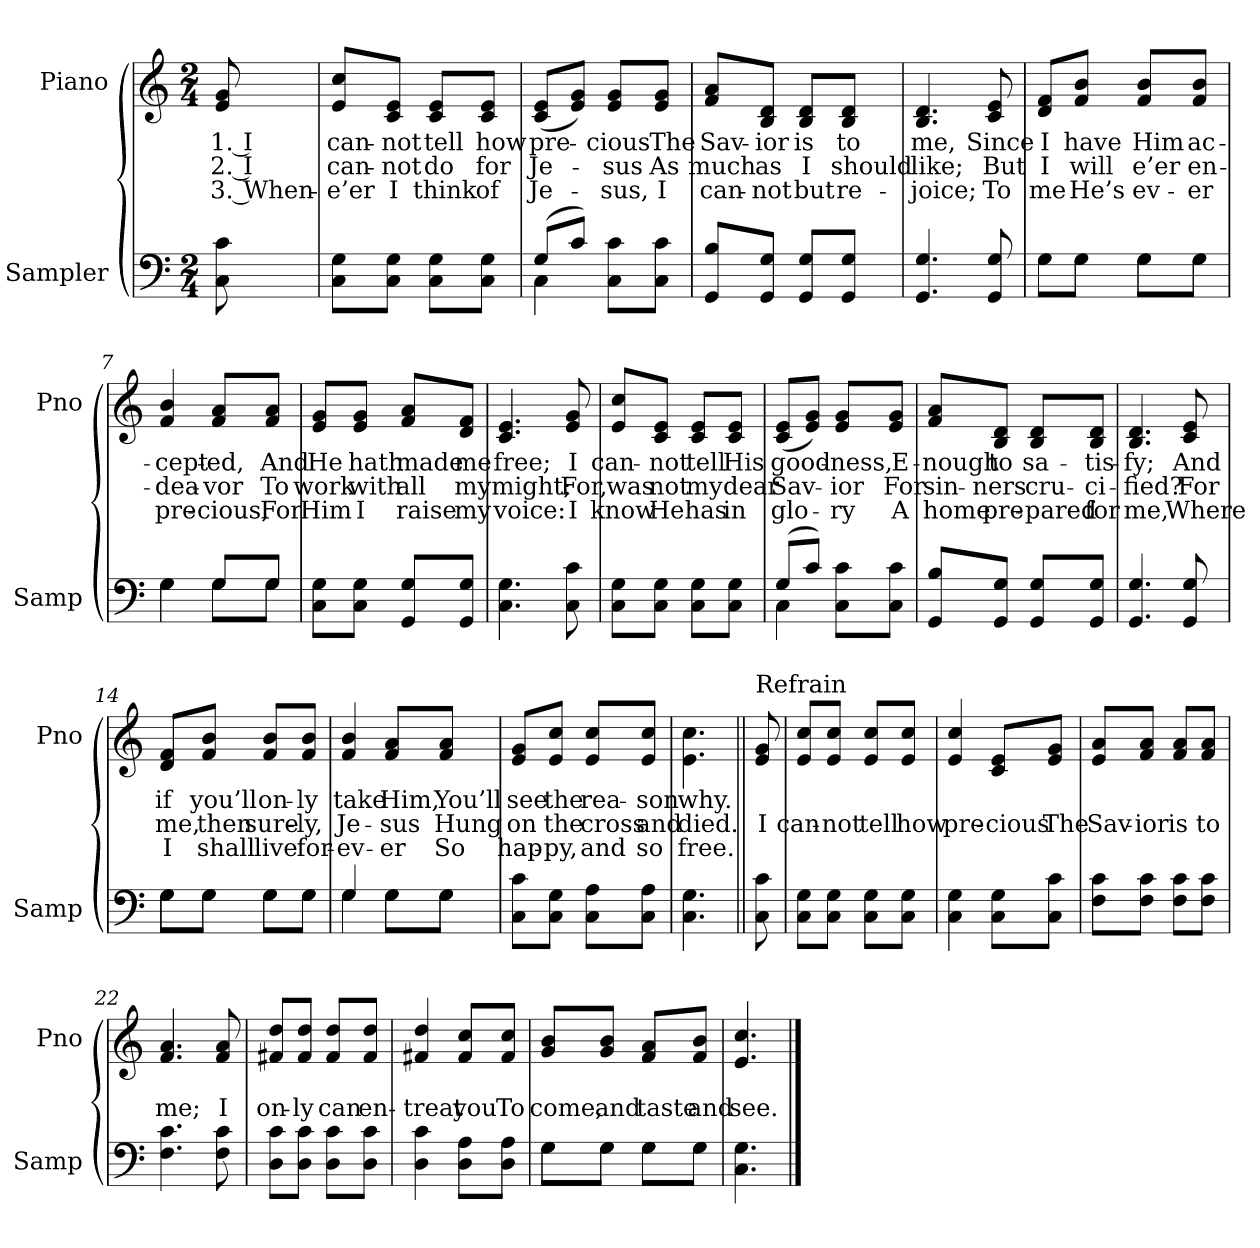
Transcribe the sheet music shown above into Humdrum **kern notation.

**kern	**kern	**text	**text	**text
*part2	*part1	*part1	*part1	*part1
*staff2	*staff1	*staff1	*staff1	*staff1
*I"Sampler	*I"Piano	*	*	*
*I'Samp	*I'Pno	*	*	*
*clefF4	*clefG2	*	*	*
*M2/4	*M2/4	*	*	*
=1	=1	=1	=1	=1
8C 8c	8e 8g	1. I	2. I	3. When-
=2	=2	=2	=2	=2
8C\ 8G\L	8e/ 8cc/L	can-	can-	-e’er
8C\ 8G\J	8c/ 8e/J	-not	-not	I
8C\ 8G\L	8c/ 8e/L	tell	do	think
8C\ 8G\J	8c/ 8e/J	how	for	of
=3	=3	=3	=3	=3
*^	*	*	*	*
(8G/L	4C	(8c/ 8e/L	pre-	Je-	Je-
8c/J)	.	8e/ 8g/J)	.	.	.
8C\ 8c\L	4ryy	8e/ 8g/L	-cious	-sus	-sus,
8C\ 8c\J	.	8e/ 8g/J	The	As	I
*v	*v	*	*	*	*
=4	=4	=4	=4	=4
8GG/ 8B/L	8f/ 8a/L	Sav-	much	can-
8GG/ 8G/J	8B/ 8d/J	-ior	as	-not
8GG/ 8G/L	8B/ 8d/L	is	I	but
8GG/ 8G/J	8B/ 8d/J	to	should	re-
=5	=5	=5	=5	=5
4.GG 4.G	4.B 4.d	me,	like;	-joice;
8GG 8G	8c 8e	Since	But	To
=6	=6	=6	=6	=6
*^	*	*	*	*
8G\L	8G\L	8d/ 8f/L	I	I	me
8G\J	8G\J	8f/ 8b/J	have	will	He’s
8G\L	8G\L	8f/ 8b/L	Him	e’er	ev-
8G\J	8G\J	8f/ 8b/J	ac-	en-	-er
=7	=7	=7	=7	=7	=7
4G\	4G	4f 4b	-cept-	-dea-	pre-
8G/L	8G\L	8f/ 8a/L	-ed,	-vor	-cious,
8G/J	8G\J	8f/ 8a/J	And	To	For
*v	*v	*	*	*	*
=8	=8	=8	=8	=8
8C\ 8G\L	8e/ 8g/L	He	work	Him
8C\ 8G\J	8e/ 8g/J	hath	with	I
8GG/ 8G/L	8f/ 8a/L	made	all	raise
8GG/ 8G/J	8d/ 8f/J	me	my	my
=9	=9	=9	=9	=9
4.C 4.G	4.c 4.e	free;	might;	voice:
8C 8c	8e 8g	I	For,	I
=10	=10	=10	=10	=10
8C\ 8G\L	8e/ 8cc/L	can-	was	know
8C\ 8G\J	8c/ 8e/J	-not	not	He
8C\ 8G\L	8c/ 8e/L	tell	my	has
8C\ 8G\J	8c/ 8e/J	His	dear	in
=11	=11	=11	=11	=11
*^	*	*	*	*
(8G/L	4C	(8c/ 8e/L	good-	Sav-	glo-
8c/J)	.	8e/ 8g/J)	.	.	.
8C\ 8c\L	4ryy	8e/ 8g/L	-ness,	-ior	-ry
8C\ 8c\J	.	8e/ 8g/J	E-	For	A
*v	*v	*	*	*	*
=12	=12	=12	=12	=12
8GG/ 8B/L	8f/ 8a/L	-nough	sin-	home
8GG/ 8G/J	8B/ 8d/J	to	-ners	pre-
8GG/ 8G/L	8B/ 8d/L	sa-	cru-	-pared
8GG/ 8G/J	8B/ 8d/J	-tis-	-ci-	for
=13	=13	=13	=13	=13
4.GG 4.G	4.B 4.d	-fy;	-fied?	me,
8GG 8G	8c 8e	And	For	Where
=14	=14	=14	=14	=14
*^	*	*	*	*
8G\L	8G\L	8d/ 8f/L	if	me,	I
8G\J	8G\J	8f/ 8b/J	you’ll	then	shall
8G\L	8G\L	8f/ 8b/L	on-	sure-	live
8G\J	8G\J	8f/ 8b/J	-ly	-ly,	for-
=15	=15	=15	=15	=15	=15
4G/	4G	4f 4b	take	Je-	-ev-
8G\L	8G\L	8f/ 8a/L	Him,	-sus	-er
8G\J	8G\J	8f/ 8a/J	You’ll	Hung	So
*v	*v	*	*	*	*
=16	=16	=16	=16	=16
8C\ 8c\L	8e/ 8g/L	see	on	hap-
8C\ 8G\J	8e/ 8cc/J	the	the	-py,
8C\ 8A\L	8e/ 8cc/L	rea-	cross	and
8C\ 8A\J	8e/ 8cc/J	-son	and	so
=17	=17	=17	=17	=17
4.C\ 4.G\	4.e\ 4.cc\	why.	died.	free.
=18||	=18||	=18||	=18||	=18||
!	!LO:TX:t=Refrain	!	!	!
8C 8c	8e 8g	.	I	.
=19	=19	=19	=19	=19
8C\ 8G\L	8e/ 8cc/L	.	can-	.
8C\ 8G\J	8e/ 8cc/J	.	-not	.
8C\ 8G\L	8e/ 8cc/L	.	tell	.
8C\ 8G\J	8e/ 8cc/J	.	how	.
=20	=20	=20	=20	=20
4C 4G	4e 4cc	.	pre-	.
8C\ 8G\L	8c/ 8e/L	.	-cious	.
8C\ 8c\J	8e/ 8g/J	.	The	.
=21	=21	=21	=21	=21
8F\ 8c\L	8e/ 8a/L	.	Sav-	.
8F\ 8c\J	8f/ 8a/J	.	-ior	.
8F\ 8c\L	8f/ 8a/L	.	is	.
8F\ 8c\J	8f/ 8a/J	.	to	.
=22	=22	=22	=22	=22
4.F 4.c	4.f 4.a	.	me;	.
8F 8c	8f 8a	.	I	.
=23	=23	=23	=23	=23
8D\ 8c\L	8f#X/ 8dd/L	.	on-	.
8D\ 8c\J	8f#/ 8dd/J	.	-ly	.
8D\ 8c\L	8f#/ 8dd/L	.	can	.
8D\ 8c\J	8f#/ 8dd/J	.	en-	.
=24	=24	=24	=24	=24
4D 4c	4f#X 4dd	.	-treat	.
8D\ 8A\L	8f#/ 8cc/L	.	you	.
8D\ 8A\J	8f#/ 8cc/J	.	To	.
=25	=25	=25	=25	=25
*^	*	*	*	*
8G\L	8G\L	8g/ 8b/L	.	come,	.
8G\J	8G\J	8g/ 8b/J	.	and	.
8G\L	8G\L	8f/ 8a/L	.	taste	.
8G\J	8G\J	8f/ 8b/J	.	and	.
*v	*v	*	*	*	*
=26	=26	=26	=26	=26
4.C 4.G	4.e 4.cc	.	see.	.
==	==	==	==	==
*-	*-	*-	*-	*-
